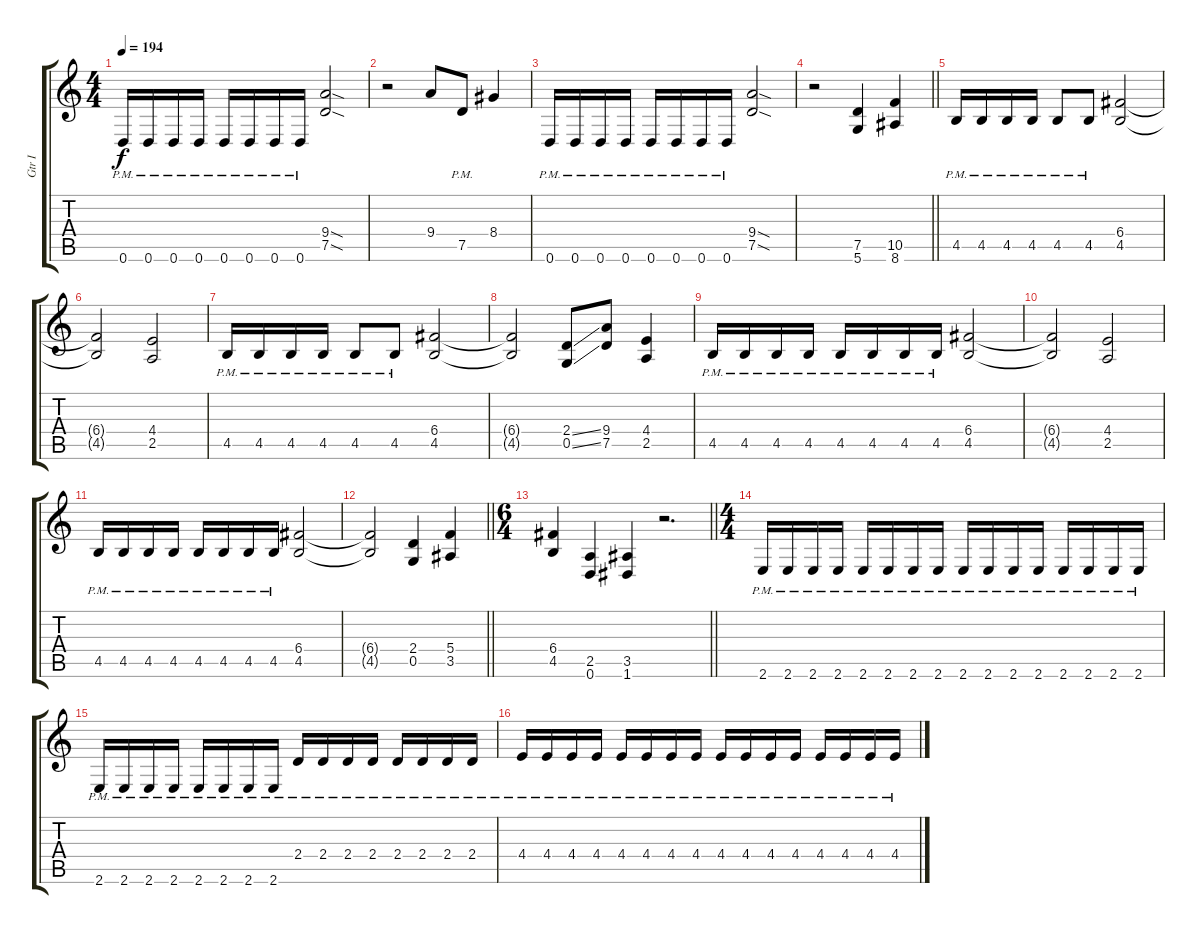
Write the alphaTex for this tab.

\track ("Gtr I" "Gtr I") {instrument distortionguitar}
\staff {score tabs}
\tuning (D4 A3 F3 C3 G2 D2) {hide}
\ts (4 4)
\tempo 194
\clef g2
\ks c
0.6{pm}.16{dy f} 0.6{pm}.16 0.6{pm}.16 0.6{pm}.16 0.6{pm}.16 0.6{pm}.16 0.6{pm}.16 0.6{pm}.16 (9.4{sod} 7.5{sod}).2 |
r.2 9.4.8 7.5{pm}.8 8.4.4 |
0.6{pm}.16 0.6{pm}.16 0.6{pm}.16 0.6{pm}.16 0.6{pm}.16 0.6{pm}.16 0.6{pm}.16 0.6{pm}.16 (9.4{sod} 7.5{sod}).2 |
\barLineRight lightlight
r.2 (7.5 5.6).4 (10.5 8.6).4 |
4.5{pm}.16{volume 14} 4.5{pm}.16 4.5{pm}.16 4.5{pm}.16 4.5{pm}.8 4.5{pm}.8 (6.4 4.5).2 |
(6.4{t} 4.5{t}).2 (4.4 2.5).2 |
4.5{pm}.16 4.5{pm}.16 4.5{pm}.16 4.5{pm}.16 4.5{pm}.8 4.5{pm}.8 (6.4 4.5).2 |
(6.4{t} 4.5{t}).2 (2.4{ss} 0.5{ss}).8 (9.4 7.5).8 (4.4 2.5).4 |
4.5{pm}.16 4.5{pm}.16 4.5{pm}.16 4.5{pm}.16 4.5{pm}.16 4.5{pm}.16 4.5{pm}.16 4.5{pm}.16 (6.4 4.5).2 |
(6.4{t} 4.5{t}).2 (4.4 2.5).2 |
4.5{pm}.16 4.5{pm}.16 4.5{pm}.16 4.5{pm}.16 4.5{pm}.16 4.5{pm}.16 4.5{pm}.16 4.5{pm}.16 (6.4 4.5).2 |
\barLineRight lightlight
(6.4{t} 4.5{t}).2 (2.4 0.5).4 (5.4 3.5).4 |
\ts (6 4)
\barLineRight lightlight
(6.4 4.5).4 (2.5 0.6).4 (3.5 1.6).4 r.2{d} |
\ts (4 4)
2.6{pm}.16{volume 12 balance 1} 2.6{pm}.16 2.6{pm}.16 2.6{pm}.16 2.6{pm}.16 2.6{pm}.16 2.6{pm}.16 2.6{pm}.16 2.6{pm}.16 2.6{pm}.16 2.6{pm}.16 2.6{pm}.16 2.6{pm}.16 2.6{pm}.16 2.6{pm}.16 2.6{pm}.16 |
2.6{pm}.16 2.6{pm}.16 2.6{pm}.16 2.6{pm}.16 2.6{pm}.16 2.6{pm}.16 2.6{pm}.16 2.6{pm}.16 2.4{pm}.16 2.4{pm}.16 2.4{pm}.16 2.4{pm}.16 2.4{pm}.16 2.4{pm}.16 2.4{pm}.16 2.4{pm}.16 |
4.4{pm}.16 4.4{pm}.16 4.4{pm}.16 4.4{pm}.16 4.4{pm}.16 4.4{pm}.16 4.4{pm}.16 4.4{pm}.16 4.4{pm}.16 4.4{pm}.16 4.4{pm}.16 4.4{pm}.16 4.4{pm}.16 4.4{pm}.16 4.4{pm}.16 4.4{pm}.16
